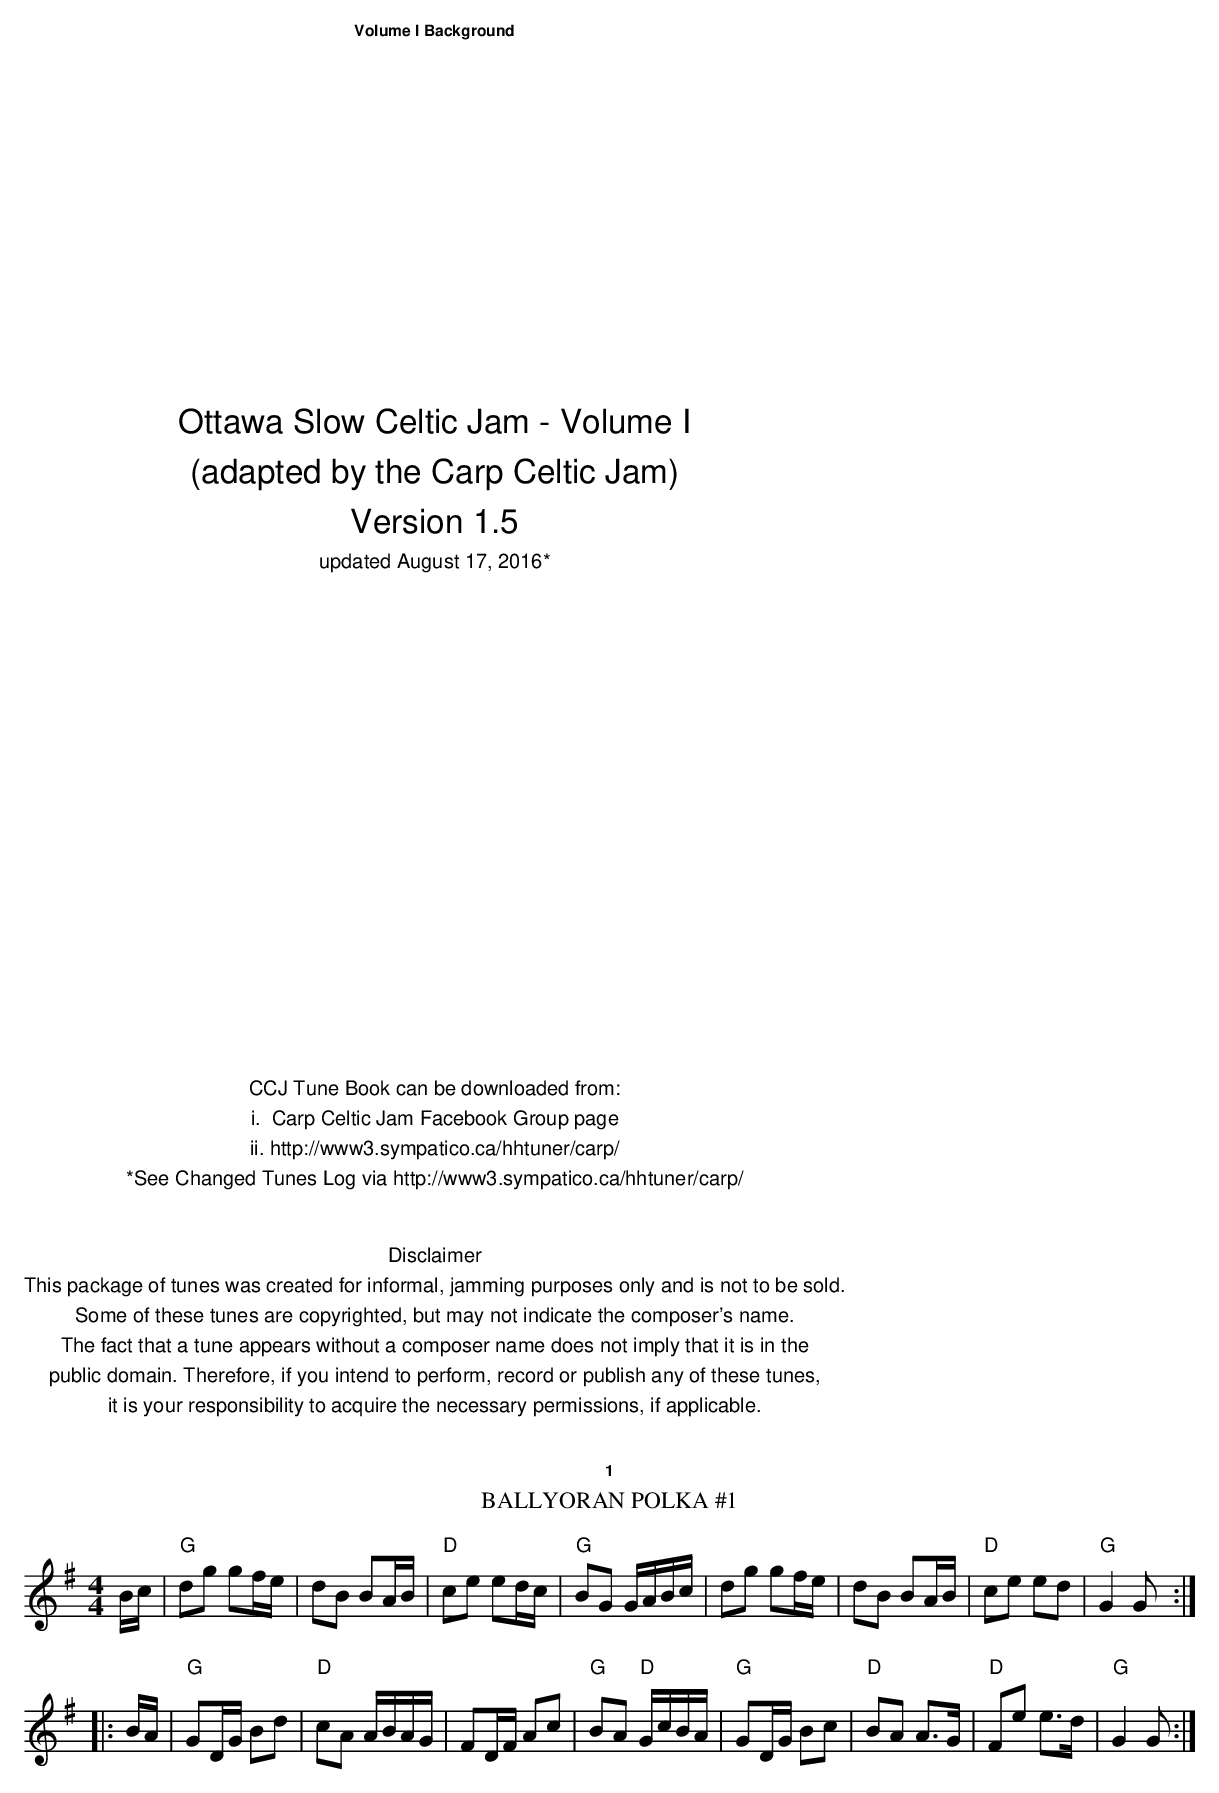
X:1
T: Ballyoran Polka #1
M: 4/4
L: 1/16
K: G
Q:1/4=60
Bc|"G" d2g2 g2fe|d2B2 B2AB|"D"c2e2 e2dc|"G" B2G2 GABc|\
d2g2 g2fe|d2B2 B2AB|"D"c2e2 e2d2|"G"G4G2::
BA|"G"G2DG B2d2|"D"c2A2 ABAG|F2DF A2c2|"G"B2A2 "D"GcBA|\
"G"G2DG B2c2|"D"B2A2 A3G|"D"F2e2 e3d|"G"G4G2:|
